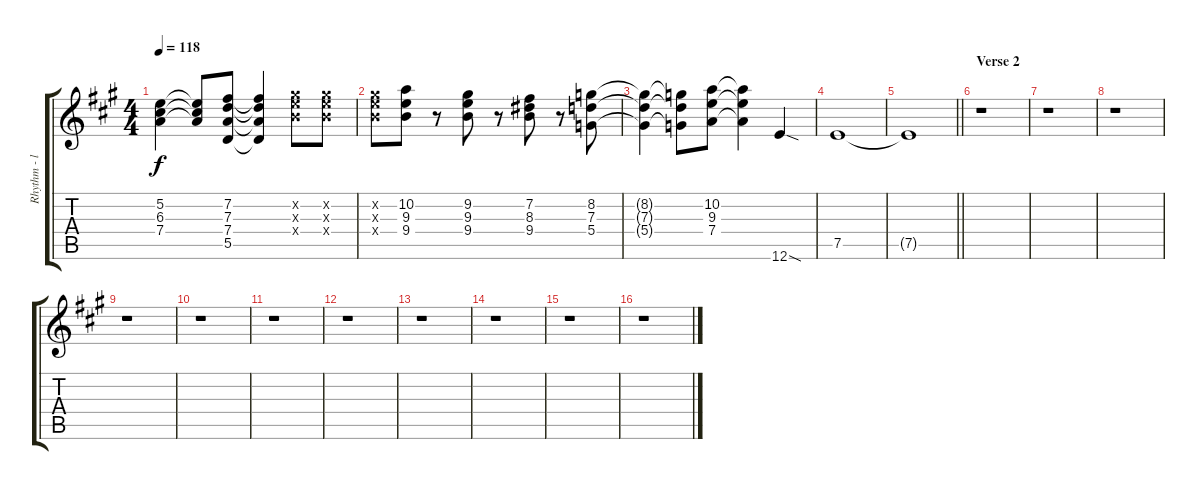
\track ("Rhythm - left" "Rhythm - l") {instrument overdrivenguitar}
\staff {score tabs}
\tuning (E4 B3 G3 D3 A2 E2) {hide}
\ts (4 4)
\tempo 118
\clef g2
\ks a
(5.2{t} 6.3{t} 7.4{t}).4{dy f} (5.2{t} 6.3{t} 7.4{t}).8 (7.2 7.3 7.4 5.5).8 (7.2{t} 7.3{t} 7.4{t} 5.5{t}).4 (9.2{x} 9.3{x} 9.4{x}).8 (9.2{x} 9.3{x} 9.4{x}).8 |
(9.2{x} 9.3{x} 9.4{x}).8 (10.2 9.3 9.4).8 r.8 (9.2 9.3 9.4).8 r.8 (7.2 8.3 9.4).8 r.8 (8.2 7.3 5.4).8 |
(8.2{t} 7.3{t} 5.4{t}).4 (8.2{t} 7.3{t} 5.4{t}).8 (10.2 9.3 7.4).8 (10.2{t} 9.3{t} 7.4{t}).4 12.6{sod}.4 |
7.5.1 |
\barLineRight lightlight
7.5{t}.1 |
\section ("" "Verse 2")
r.1 |
r.1 |
r.1 |
r.1 |
r.1 |
r.1 |
r.1 |
r.1 |
r.1 |
r.1 |
r.1
